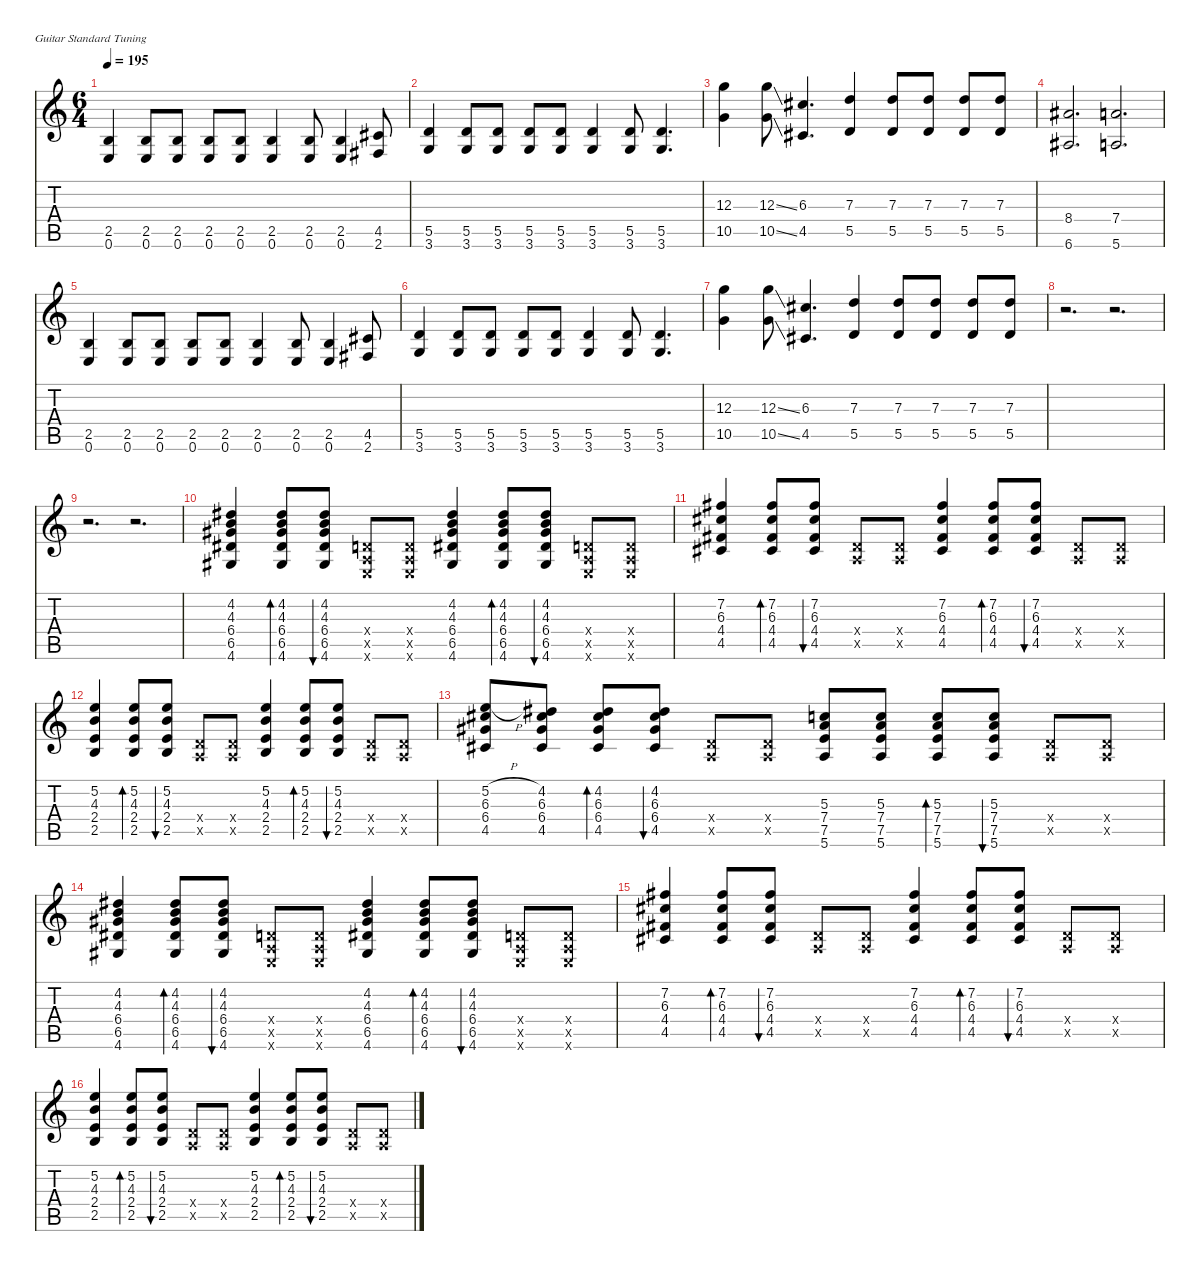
\defaultSystemsLayout 4
\hideDynamics
\bracketExtendMode nobrackets
\singleTrackTrackNamePolicy hidden
\multiTrackTrackNamePolicy hidden
\firstSystemTrackNameMode fullname
\firstSystemTrackNameOrientation horizontal
\otherSystemsTrackNameOrientation horizontal
\track ("Guitar 2" "dist.guit.") {mute instrument distortionguitar}
\staff {score tabs}
\tuning (E4 B3 G3 D3 A2 E2)
\ts (6 4)
\tempo 195
\clef g2
\ks c
(2.5 0.6).4{dy f beam Up} (2.5 0.6).8{beam Up} (2.5 0.6).8{beam Up} (2.5 0.6).8{beam Up} (2.5 0.6).8{beam Up} (2.5 0.6).4{beam Up} (2.5 0.6).8{beam Up} (2.5 0.6).4{beam Up} (4.5{acc #} 2.6{acc #}).8{beam Up} |
(5.5 3.6).4{beam Up} (5.5 3.6).8{beam Up} (5.5 3.6).8{beam Up} (5.5 3.6).8{beam Up} (5.5 3.6).8{beam Up} (5.5 3.6).4{beam Up} (5.5 3.6).8{beam Up} (5.5 3.6).4{d beam Up} |
(12.3 10.5).4{beam Down} (12.3{ss} 10.5{ss}).8{beam Down} (6.3{acc #} 4.5{acc #}).4{d beam Up} (7.3 5.5).4{beam Up} (7.3 5.5).8{beam Up} (7.3 5.5).8{beam Up} (7.3 5.5).8{beam Up} (7.3 5.5).8{beam Up} |
(8.4{acc #} 6.6{acc #}).2{d beam Up} (7.4 5.6).2{d beam Up} |
(2.5 0.6).4{beam Up} (2.5 0.6).8{beam Up} (2.5 0.6).8{beam Up} (2.5 0.6).8{beam Up} (2.5 0.6).8{beam Up} (2.5 0.6).4{beam Up} (2.5 0.6).8{beam Up} (2.5 0.6).4{beam Up} (4.5{acc #} 2.6{acc #}).8{beam Up} |
(5.5 3.6).4{beam Up} (5.5 3.6).8{beam Up} (5.5 3.6).8{beam Up} (5.5 3.6).8{beam Up} (5.5 3.6).8{beam Up} (5.5 3.6).4{beam Up} (5.5 3.6).8{beam Up} (5.5 3.6).4{d beam Up} |
(12.3 10.5).4{beam Down} (12.3{ss} 10.5{ss}).8{beam Down} (6.3{acc #} 4.5{acc #}).4{d beam Up} (7.3 5.5).4{beam Up} (7.3 5.5).8{beam Up} (7.3 5.5).8{beam Up} (7.3 5.5).8{beam Up} (7.3 5.5).8{beam Up} |
r.2{d beam Down} r.2{d beam Down} |
r.2{d beam Down} r.2{d beam Down} |
(4.2{acc #} 4.3 6.4{acc #} 6.5{acc #} 4.6{acc #}).4{beam Up} (4.2{acc #} 4.3 6.4{acc #} 6.5{acc #} 4.6{acc #}).8{bd 60 beam Up} (4.2{acc #} 4.3 6.4{acc #} 6.5{acc #} 4.6{acc #}).8{bu 60 beam Up} (0.4{x} 0.5{x} 0.6{x}).8{beam Up} (0.4{x} 0.5{x} 0.6{x}).8{beam Up} (4.2{acc #} 4.3 6.4{acc #} 6.5{acc #} 4.6{acc #}).4{beam Up} (4.2{acc #} 4.3 6.4{acc #} 6.5{acc #} 4.6{acc #}).8{bd 60 beam Up} (4.2{acc #} 4.3 6.4{acc #} 6.5{acc #} 4.6{acc #}).8{bu 60 beam Up} (0.4{x} 0.5{x} 0.6{x}).8{beam Up} (0.4{x} 0.5{x} 0.6{x}).8{beam Up} |
(7.2{acc #} 6.3{acc #} 4.4{acc #} 4.5{acc #}).4{beam Up} (7.2{acc #} 6.3{acc #} 4.4{acc #} 4.5{acc #}).8{bd 60 beam Up} (7.2{acc #} 6.3{acc #} 4.4{acc #} 4.5{acc #}).8{bu 60 beam Up} (0.4{x} 0.5{x}).8{beam Up} (0.4{x} 0.5{x}).8{beam Up} (7.2{acc #} 6.3{acc #} 4.4{acc #} 4.5{acc #}).4{beam Up} (7.2{acc #} 6.3{acc #} 4.4{acc #} 4.5{acc #}).8{bd 60 beam Up} (7.2{acc #} 6.3{acc #} 4.4{acc #} 4.5{acc #}).8{bu 60 beam Up} (0.4{x} 0.5{x}).8{beam Up} (0.4{x} 0.5{x}).8{beam Up} |
(5.2 4.3 2.4 2.5).4{beam Up} (5.2 4.3 2.4 2.5).8{bd 60 beam Up} (5.2 4.3 2.4 2.5).8{bu 60 beam Up} (0.4{x} 0.5{x}).8{beam Up} (0.4{x} 0.5{x}).8{beam Up} (5.2 4.3 2.4 2.5).4{beam Up} (5.2 4.3 2.4 2.5).8{bd 60 beam Up} (5.2 4.3 2.4 2.5).8{bu 60 beam Up} (0.4{x} 0.5{x}).8{beam Up} (0.4{x} 0.5{x}).8{beam Up} |
(5.2{h} 6.3{acc #} 6.4{acc #} 4.5{acc #}).8{beam Up} (4.2{acc #} 6.3{acc #} 6.4{acc #} 4.5{acc #}).8{beam Up} (4.2{acc #} 6.3{acc #} 6.4{acc #} 4.5{acc #}).8{bd 60 beam Up} (4.2{acc #} 6.3{acc #} 6.4{acc #} 4.5{acc #}).8{bu 60 beam Up} (0.4{x} 0.5{x}).8{beam Up} (0.4{x} 0.5{x}).8{beam Up} (5.3 7.4 7.5 5.6).8{beam Up} (5.3 7.4 7.5 5.6).8{beam Up} (5.3 7.4 7.5 5.6).8{bd 60 beam Up} (5.3 7.4 7.5 5.6).8{bu 60 beam Up} (0.4{x} 0.5{x}).8{beam Up} (0.4{x} 0.5{x}).8{beam Up} |
(4.2{acc #} 4.3 6.4{acc #} 6.5{acc #} 4.6{acc #}).4{beam Up} (4.2{acc #} 4.3 6.4{acc #} 6.5{acc #} 4.6{acc #}).8{bd 60 beam Up} (4.2{acc #} 4.3 6.4{acc #} 6.5{acc #} 4.6{acc #}).8{bu 60 beam Up} (0.4{x} 0.5{x} 0.6{x}).8{beam Up} (0.4{x} 0.5{x} 0.6{x}).8{beam Up} (4.2{acc #} 4.3 6.4{acc #} 6.5{acc #} 4.6{acc #}).4{beam Up} (4.2{acc #} 4.3 6.4{acc #} 6.5{acc #} 4.6{acc #}).8{bd 60 beam Up} (4.2{acc #} 4.3 6.4{acc #} 6.5{acc #} 4.6{acc #}).8{bu 60 beam Up} (0.4{x} 0.5{x} 0.6{x}).8{beam Up} (0.4{x} 0.5{x} 0.6{x}).8{beam Up} |
(7.2{acc #} 6.3{acc #} 4.4{acc #} 4.5{acc #}).4{beam Up} (7.2{acc #} 6.3{acc #} 4.4{acc #} 4.5{acc #}).8{bd 60 beam Up} (7.2{acc #} 6.3{acc #} 4.4{acc #} 4.5{acc #}).8{bu 60 beam Up} (0.4{x} 0.5{x}).8{beam Up} (0.4{x} 0.5{x}).8{beam Up} (7.2{acc #} 6.3{acc #} 4.4{acc #} 4.5{acc #}).4{beam Up} (7.2{acc #} 6.3{acc #} 4.4{acc #} 4.5{acc #}).8{bd 60 beam Up} (7.2{acc #} 6.3{acc #} 4.4{acc #} 4.5{acc #}).8{bu 60 beam Up} (0.4{x} 0.5{x}).8{beam Up} (0.4{x} 0.5{x}).8{beam Up} |
(5.2 4.3 2.4 2.5).4{beam Up} (5.2 4.3 2.4 2.5).8{bd 60 beam Up} (5.2 4.3 2.4 2.5).8{bu 60 beam Up} (0.4{x} 0.5{x}).8{beam Up} (0.4{x} 0.5{x}).8{beam Up} (5.2 4.3 2.4 2.5).4{beam Up} (5.2 4.3 2.4 2.5).8{bd 60 beam Up} (5.2 4.3 2.4 2.5).8{bu 60 beam Up} (0.4{x} 0.5{x}).8{beam Up} (0.4{x} 0.5{x}).8{beam Up}
